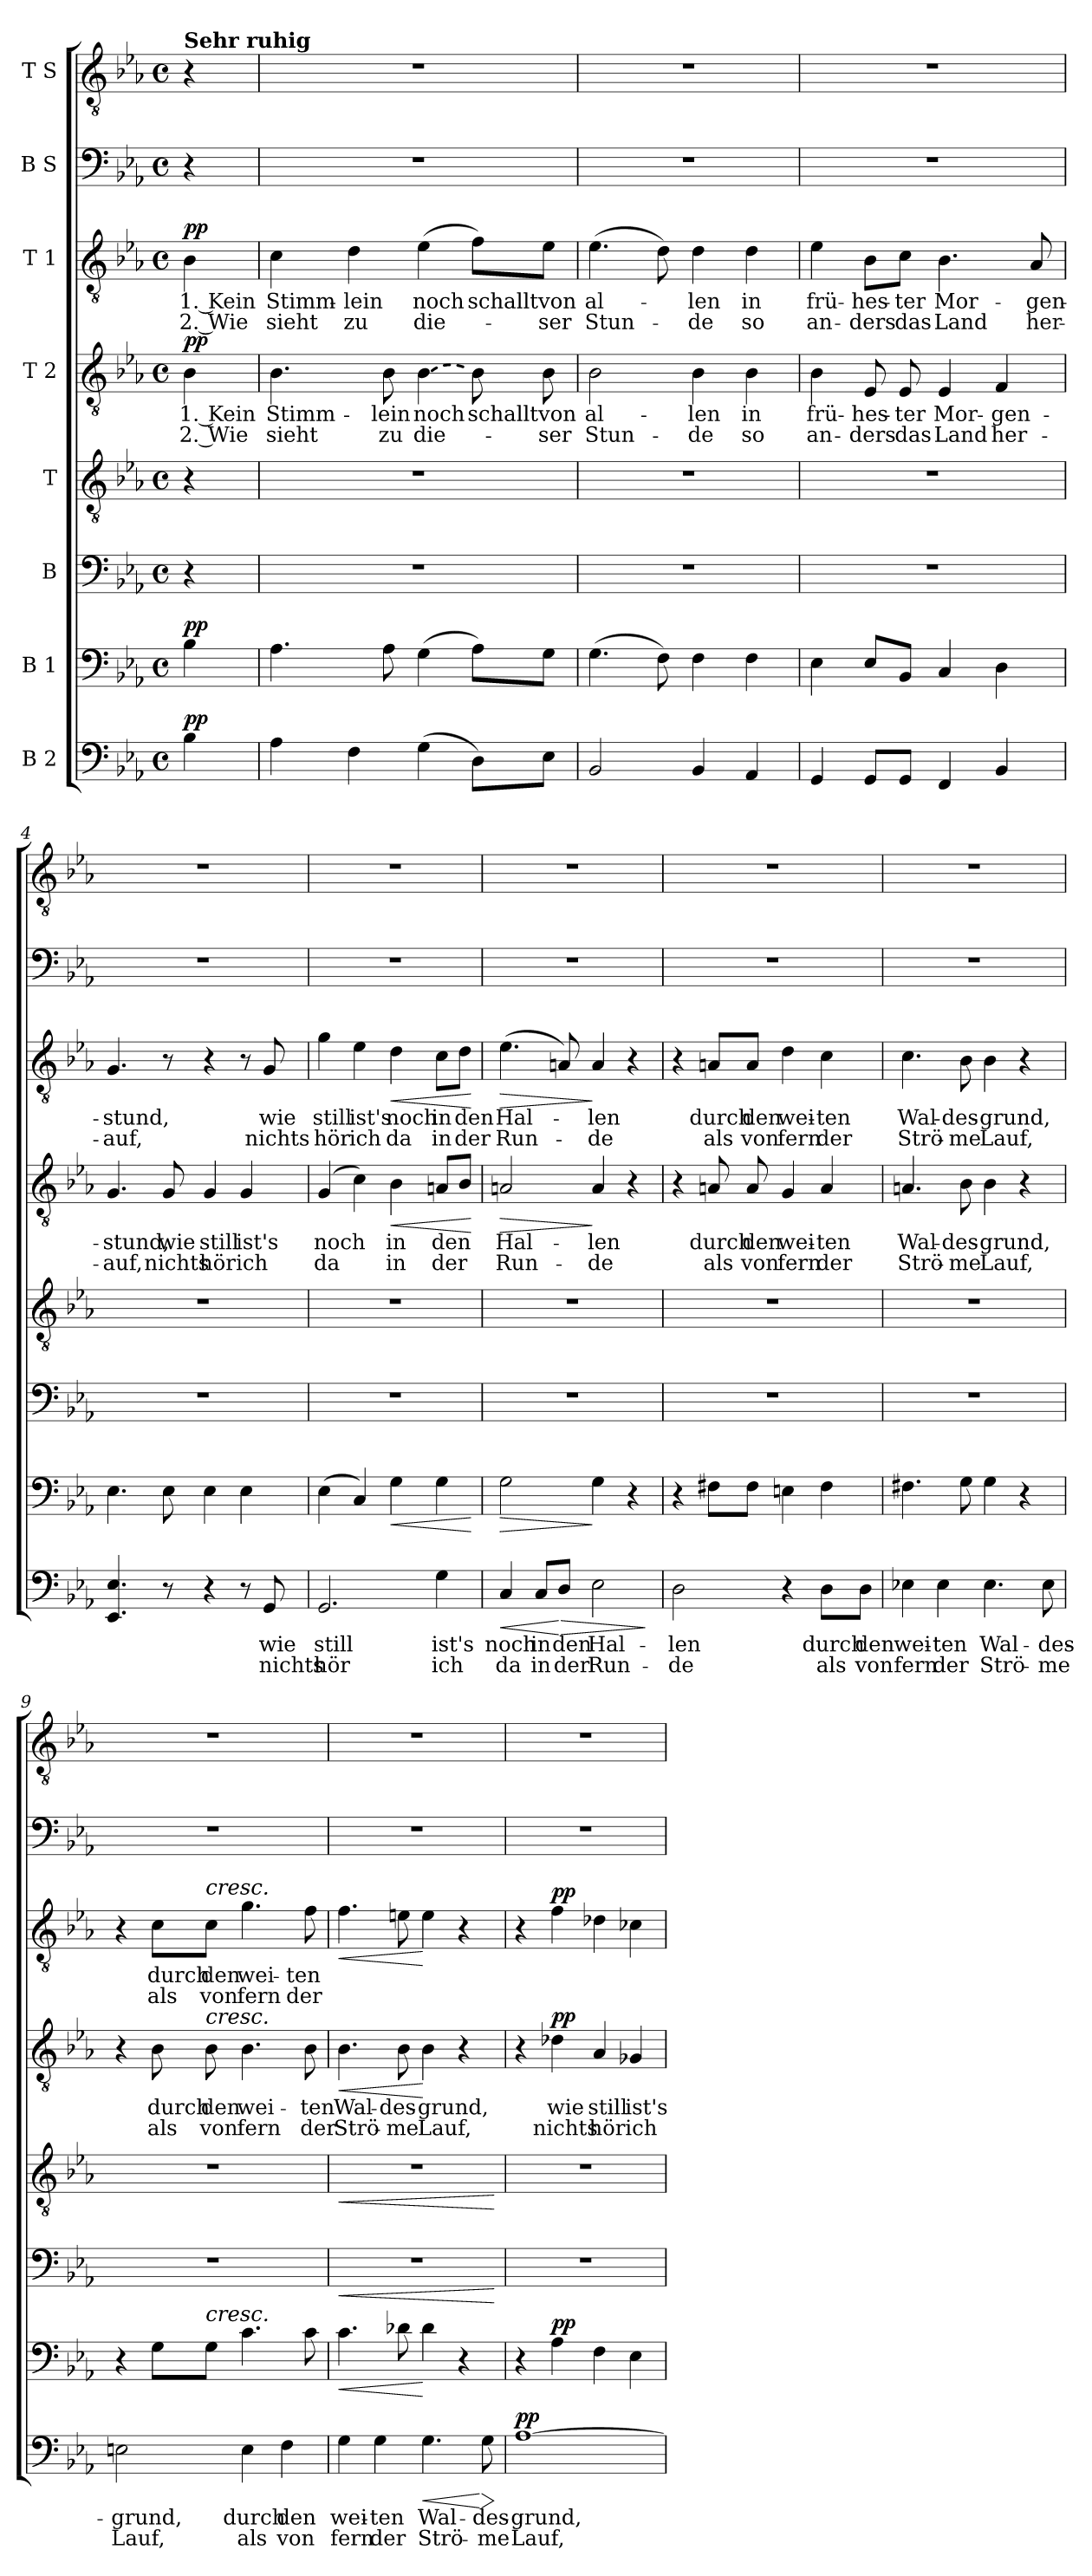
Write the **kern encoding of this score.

**kern	**text	**text	**dynam	**kern	**dynam	**kern	**dynam	**kern	**dynam	**kern	**text	**text	**dynam	**kern	**text	**text	**dynam	**kern	**kern
*part8	*part8	*part8	*part8	*part7	*part7	*part6	*part6	*part5	*part5	*part4	*part4	*part4	*part4	*part3	*part3	*part3	*part3	*part2	*part1
*staff8	*staff8	*staff8	*staff8	*staff7	*staff7	*staff6	*staff6	*staff5	*staff5	*staff4	*staff4	*staff4	*staff4	*staff3	*staff3	*staff3	*staff3	*staff2	*staff1
*I"B 2	*	*	*	*I"B 1	*	*I"B	*	*I"T	*	*I"T 2	*	*	*	*I"T 1	*	*	*	*I"B S	*I"T S
*clefF4	*	*	*	*clefF4	*	*clefF4	*	*clefGv2	*	*clefGv2	*	*	*	*clefGv2	*	*	*	*clefF4	*clefGv2
*k[b-e-a-]	*	*	*	*k[b-e-a-]	*	*k[b-e-a-]	*	*k[b-e-a-]	*	*k[b-e-a-]	*	*	*	*k[b-e-a-]	*	*	*	*k[b-e-a-]	*k[b-e-a-]
*M4/4	*	*	*	*M4/4	*	*M4/4	*	*M4/4	*	*M4/4	*	*	*	*M4/4	*	*	*	*M4/4	*M4/4
*met(c)	*	*	*	*met(c)	*	*met(c)	*	*met(c)	*	*met(c)	*	*	*	*met(c)	*	*	*	*met(c)	*met(c)
=	=	=	=	=	=	=	=	=	=	=	=	=	=	=	=	=	=	=	=
!	!	!	!	!	!	!	!	!	!	!	!	!	!	!	!	!	!	!	!LO:TX:a:B:t=Sehr ruhig
!	!	!	!LO:DY:a	!	!LO:DY:a	!	!	!	!	!	!LO:LY:b	!LO:LY:b	!LO:DY:a	!	!LO:LY:b	!LO:LY:b	!LO:DY:a	!	!
4B-\	.	.	pp	4B-\	pp	4r	.	4r	.	4B-\	1. Kein	2. Wie	pp	4B-\	1. Kein	2. Wie	pp	4r	4r
=1	=1	=1	=1	=1	=1	=1	=1	=1	=1	=1	=1	=1	=1	=1	=1	=1	=1	=1	=1
!	!	!	!	!	!	!	!	!	!	!	!LO:LY:b	!LO:LY:b	!	!	!LO:LY:b	!LO:LY:b	!	!	!
4A-\	.	.	.	4.A-\	.	1r	.	1r	.	4.B-\	Stimm-	sieht	.	4c\	Stimm-	sieht	.	1r	1r
!	!	!	!	!	!	!	!	!	!	!	!	!	!	!	!LO:LY:b	!LO:LY:b	!	!	!
4F\	.	.	.	.	.	.	.	.	.	.	.	.	.	4d\	-lein	zu	.	.	.
!	!	!	!	!	!	!	!	!	!	!	!LO:LY:b	!LO:LY:b	!	!	!	!	!	!	!
.	.	.	.	8A-\	.	.	.	.	.	8B-\	-lein	zu	.	.	.	.	.	.	.
!	!	!	!	!	!	!	!	!	!	!LO:T:dash	!LO:LY:b	!LO:LY:b	!	!	!LO:LY:b	!LO:LY:b	!	!	!
(4G\	.	.	.	(4G\	.	.	.	.	.	[4B-\	noch	die-	.	(4e-\	noch	die-	.	.	.
!	!	!	!	!	!	!	!	!	!	!	!LO:LY:b	!	!	!	!LO:LY:b	!	!	!	!
8D\L)	.	.	.	8A-\L)	.	.	.	.	.	8B-\]	schallt	.	.	8f\L)	schallt	.	.	.	.
!	!	!	!	!	!	!	!	!	!	!	!LO:LY:b	!LO:LY:b	!	!	!LO:LY:b	!LO:LY:b	!	!	!
8E-\J	.	.	.	8G\J	.	.	.	.	.	8B-\	von	-ser	.	8e-\J	von	-ser	.	.	.
=2	=2	=2	=2	=2	=2	=2	=2	=2	=2	=2	=2	=2	=2	=2	=2	=2	=2	=2	=2
!	!	!	!	!	!	!	!	!	!	!	!LO:LY:b	!LO:LY:b	!	!	!LO:LY:b	!LO:LY:b	!	!	!
2BB-/	.	.	.	(4.G\	.	1r	.	1r	.	2B-\	al-	Stun-	.	(4.e-\	al-	Stun-	.	1r	1r
.	.	.	.	8F\)	.	.	.	.	.	.	.	.	.	8d\)	.	.	.	.	.
!	!	!	!	!	!	!	!	!	!	!	!LO:LY:b	!LO:LY:b	!	!	!LO:LY:b	!LO:LY:b	!	!	!
4BB-/	.	.	.	4F\	.	.	.	.	.	4B-\	-len	-de	.	4d\	-len	-de	.	.	.
!	!	!	!	!	!	!	!	!	!	!	!LO:LY:b	!LO:LY:b	!	!	!LO:LY:b	!LO:LY:b	!	!	!
4AA-/	.	.	.	4F\	.	.	.	.	.	4B-\	in	so	.	4d\	in	so	.	.	.
=3	=3	=3	=3	=3	=3	=3	=3	=3	=3	=3	=3	=3	=3	=3	=3	=3	=3	=3	=3
!	!	!	!	!	!	!	!	!	!	!	!LO:LY:b	!LO:LY:b	!	!	!LO:LY:b	!LO:LY:b	!	!	!
4GG/	.	.	.	4E-\	.	1r	.	1r	.	4B-\	frü-	an-	.	4e-\	frü-	an-	.	1r	1r
!	!	!	!	!	!	!	!	!	!	!	!LO:LY:b	!LO:LY:b	!	!	!LO:LY:b	!LO:LY:b	!	!	!
8GG/L	.	.	.	8E-/L	.	.	.	.	.	8E-/	-hes-	-ders	.	8B-\L	-hes-	-ders	.	.	.
!	!	!	!	!	!	!	!	!	!	!	!LO:LY:b	!LO:LY:b	!	!	!LO:LY:b	!LO:LY:b	!	!	!
8GG/J	.	.	.	8BB-/J	.	.	.	.	.	8E-/	-ter	das	.	8c\J	-ter	das	.	.	.
!	!	!	!	!	!	!	!	!	!	!	!LO:LY:b	!LO:LY:b	!	!	!LO:LY:b	!LO:LY:b	!	!	!
4FF/	.	.	.	4C/	.	.	.	.	.	4E-/	Mor-	Land	.	4.B-\	Mor-	Land	.	.	.
!	!	!	!	!	!	!	!	!	!	!	!LO:LY:b	!LO:LY:b	!	!	!	!	!	!	!
4BB-/	.	.	.	4D\	.	.	.	.	.	4F/	-gen-	her-	.	.	.	.	.	.	.
!	!	!	!	!	!	!	!	!	!	!	!	!	!	!	!LO:LY:b	!LO:LY:b	!	!	!
.	.	.	.	.	.	.	.	.	.	.	.	.	.	8A-/	-gen-	her-	.	.	.
!!LO:LB:g=z
=4	=4	=4	=4	=4	=4	=4	=4	=4	=4	=4	=4	=4	=4	=4	=4	=4	=4	=4	=4
!	!	!	!	!	!	!	!	!	!	!	!LO:LY:b	!LO:LY:b	!	!	!LO:LY:b	!LO:LY:b	!	!	!
4.EE-/ 4.E-/	.	.	.	4.E-\	.	1r	.	1r	.	4.G/	-stund,	-auf,	.	4.G/	-stund,	-auf,	.	1r	1r
!	!	!	!	!	!	!	!	!	!	!	!LO:LY:b	!LO:LY:b	!	!	!	!	!	!	!
8r	.	.	.	8E-\	.	.	.	.	.	8G/	wie	nichts	.	8r	.	.	.	.	.
!	!	!	!	!	!	!	!	!	!	!	!LO:LY:b	!LO:LY:b	!	!	!	!	!	!	!
4r	.	.	.	4E-\	.	.	.	.	.	4G/	still	hör	.	4r	.	.	.	.	.
!	!	!	!	!	!	!	!	!	!	!	!LO:LY:b	!LO:LY:b	!	!	!	!	!	!	!
8r	.	.	.	4E-\	.	.	.	.	.	4G/	ist's	ich	.	8r	.	.	.	.	.
!	!LO:LY:b	!LO:LY:b	!	!	!	!	!	!	!	!	!	!	!	!	!LO:LY:b	!LO:LY:b	!	!	!
8GG/	wie	nichts	.	.	.	.	.	.	.	.	.	.	.	8G/	wie	nichts	.	.	.
=5	=5	=5	=5	=5	=5	=5	=5	=5	=5	=5	=5	=5	=5	=5	=5	=5	=5	=5	=5
!	!LO:LY:b	!LO:LY:b	!	!	!	!	!	!	!	!	!LO:LY:b	!LO:LY:b	!	!	!LO:LY:b	!LO:LY:b	!	!	!
2.GG/	still	hör	.	(4E-\	.	1r	.	1r	.	(4G/	noch	da	.	4g\	still	hör	.	1r	1r
!	!	!	!	!	!	!	!	!	!	!	!	!	!	!	!LO:LY:b	!LO:LY:b	!	!	!
.	.	.	.	4C/)	.	.	.	.	.	4c\)	.	.	.	4e-\	ist's	ich	.	.	.
!	!	!	!	!	!LO:HP:b	!	!	!	!	!	!LO:LY:b	!LO:LY:b	!LO:HP:b	!	!LO:LY:b	!LO:LY:b	!LO:HP:b	!	!
.	.	.	.	4G\	<	.	.	.	.	4B-\	in	in	<	4d\	noch	da	<	.	.
!	!LO:LY:b	!LO:LY:b	!	!	!	!	!	!	!	!	!LO:LY:b	!LO:LY:b	!	!	!LO:LY:b	!LO:LY:b	!	!	!
4G\	ist's	ich	.	4G\	.	.	.	.	.	8An/L	den	der	.	8c\L	in	in	.	.	.
!	!	!	!	!	!	!	!	!	!	!	!	!	!	!	!LO:LY:b	!LO:LY:b	!	!	!
.	.	.	.	.	.	.	.	.	.	8B-/J	.	.	.	8d\J	den	der	.	.	.
.	.	.	.	.	[	.	.	.	.	.	.	.	[	.	.	.	[	.	.
=6	=6	=6	=6	=6	=6	=6	=6	=6	=6	=6	=6	=6	=6	=6	=6	=6	=6	=6	=6
!	!LO:LY:b	!LO:LY:b	!LO:HP:b	!	!LO:HP:b	!	!	!	!	!	!LO:LY:b	!LO:LY:b	!LO:HP:b	!	!LO:LY:b	!LO:LY:b	!LO:HP:b	!	!
4C/	noch	da	<	2G\	>	1r	.	1r	.	2An/	Hal-	Run-	>	(4.e-\	Hal-	Run-	>	1r	1r
!	!LO:LY:b	!LO:LY:b	!	!	!	!	!	!	!	!	!	!	!	!	!	!	!	!	!
8C/L	in	in	.	.	.	.	.	.	.	.	.	.	.	.	.	.	.	.	.
!	!LO:LY:b	!LO:LY:b	!LO:HP:n=1:b	!	!	!	!	!	!	!	!	!	!	!	!	!	!	!	!
8D/J	den	der	[ >	.	.	.	.	.	.	.	.	.	.	8An/)	.	.	.	.	.
!	!LO:LY:b	!LO:LY:b	!	!	!	!	!	!	!	!	!LO:LY:b	!LO:LY:b	!	!	!LO:LY:b	!LO:LY:b	!	!	!
2E-\	Hal-	Run-	.	4G\	]	.	.	.	.	4A/	-len	-de	]	4A/	-len	-de	]	.	.
.	.	.	.	4r	.	.	.	.	.	4r	.	.	.	4r	.	.	.	.	.
.	.	.	]	.	.	.	.	.	.	.	.	.	.	.	.	.	.	.	.
!!LO:LB:g=z
=7	=7	=7	=7	=7	=7	=7	=7	=7	=7	=7	=7	=7	=7	=7	=7	=7	=7	=7	=7
!	!LO:LY:b	!LO:LY:b	!	!	!	!	!	!	!	!	!	!	!	!	!	!	!	!	!
2D\	-len	-de	.	4r	.	1r	.	1r	.	4r	.	.	.	4r	.	.	.	1r	1r
!	!	!	!	!	!	!	!	!	!	!	!LO:LY:b	!LO:LY:b	!	!	!LO:LY:b	!LO:LY:b	!	!	!
.	.	.	.	8F#X\L	.	.	.	.	.	8An/	durch	als	.	8An/L	durch	als	.	.	.
!	!	!	!	!	!	!	!	!	!	!	!LO:LY:b	!LO:LY:b	!	!	!LO:LY:b	!LO:LY:b	!	!	!
.	.	.	.	8F#\J	.	.	.	.	.	8A/	den	von	.	8A/J	den	von	.	.	.
!	!	!	!	!	!	!	!	!	!	!	!LO:LY:b	!LO:LY:b	!	!	!LO:LY:b	!LO:LY:b	!	!	!
4r	.	.	.	4En\	.	.	.	.	.	4G/	wei-	fern	.	4d\	wei-	fern	.	.	.
!	!LO:LY:b	!LO:LY:b	!	!	!	!	!	!	!	!	!LO:LY:b	!LO:LY:b	!	!	!LO:LY:b	!LO:LY:b	!	!	!
8D\L	durch	als	.	4F#\	.	.	.	.	.	4A/	-ten	der	.	4c\	-ten	der	.	.	.
!	!LO:LY:b	!LO:LY:b	!	!	!	!	!	!	!	!	!	!	!	!	!	!	!	!	!
8D\J	den	von	.	.	.	.	.	.	.	.	.	.	.	.	.	.	.	.	.
=8	=8	=8	=8	=8	=8	=8	=8	=8	=8	=8	=8	=8	=8	=8	=8	=8	=8	=8	=8
!	!LO:LY:b	!LO:LY:b	!	!	!	!	!	!	!	!	!LO:LY:b	!LO:LY:b	!	!	!LO:LY:b	!LO:LY:b	!	!	!
4E-X\	wei-	fern	.	4.F#X\	.	1r	.	1r	.	4.An/	Wal-	Strö-	.	4.c\	Wal-	Strö-	.	1r	1r
!	!LO:LY:b	!LO:LY:b	!	!	!	!	!	!	!	!	!	!	!	!	!	!	!	!	!
4E-\	-ten	der	.	.	.	.	.	.	.	.	.	.	.	.	.	.	.	.	.
!	!	!	!	!	!	!	!	!	!	!	!LO:LY:b	!LO:LY:b	!	!	!LO:LY:b	!LO:LY:b	!	!	!
.	.	.	.	8G\	.	.	.	.	.	8B-\	-des-	-me	.	8B-\	-des-	-me	.	.	.
!	!LO:LY:b	!LO:LY:b	!	!	!	!	!	!	!	!	!LO:LY:b	!LO:LY:b	!	!	!LO:LY:b	!LO:LY:b	!	!	!
4.E-\	Wal-	Strö-	.	4G\	.	.	.	.	.	4B-\	-grund,	Lauf,	.	4B-\	-grund,	Lauf,	.	.	.
.	.	.	.	4r	.	.	.	.	.	4r	.	.	.	4r	.	.	.	.	.
!	!LO:LY:b	!LO:LY:b	!	!	!	!	!	!	!	!	!	!	!	!	!	!	!	!	!
8E-\	-des-	-me	.	.	.	.	.	.	.	.	.	.	.	.	.	.	.	.	.
=9	=9	=9	=9	=9	=9	=9	=9	=9	=9	=9	=9	=9	=9	=9	=9	=9	=9	=9	=9
!	!LO:LY:b	!LO:LY:b	!	!	!	!	!	!	!	!	!	!	!	!	!	!	!	!	!
2En\	-grund,	Lauf,	.	4r	.	1r	.	1r	.	4r	.	.	.	4r	.	.	.	1r	1r
!	!	!	!	!	!	!	!	!	!	!	!LO:LY:b	!LO:LY:b	!	!	!LO:LY:b	!LO:LY:b	!	!	!
.	.	.	.	8G\L	.	.	.	.	.	8B-\	durch	als	.	8c\L	durch	als	.	.	.
!	!	!	!	!	!	!	!	!	!	!	!	!	!	!LO:TX:a:i:t=cresc.	!	!	!	!	!
!	!	!	!	!	!	!	!	!	!	!LO:TX:a:i:t=cresc.	!	!	!	!	!	!	!	!	!
!	!	!	!	!LO:TX:a:i:t=cresc.	!	!	!	!	!	!	!	!	!	!	!	!	!	!	!
!	!	!	!	!	!	!	!	!	!	!	!LO:LY:b	!LO:LY:b	!	!	!LO:LY:b	!LO:LY:b	!	!	!
.	.	.	.	8G\J	.	.	.	.	.	8B-\	den	von	.	8c\J	den	von	.	.	.
!	!LO:LY:b	!LO:LY:b	!	!	!	!	!	!	!	!	!LO:LY:b	!LO:LY:b	!	!	!LO:LY:b	!LO:LY:b	!	!	!
4E\	durch	als	.	4.c\	.	.	.	.	.	4.B-\	wei-	fern	.	4.g\	wei-	fern	.	.	.
!	!LO:LY:b	!LO:LY:b	!	!	!	!	!	!	!	!	!	!	!	!	!	!	!	!	!
4F\	den	von	.	.	.	.	.	.	.	.	.	.	.	.	.	.	.	.	.
!	!	!	!	!	!	!	!	!	!	!	!LO:LY:b	!LO:LY:b	!	!	!LO:LY:b	!LO:LY:b	!	!	!
.	.	.	.	8c\	.	.	.	.	.	8B-\	-ten	der	.	8f\	-ten	der	.	.	.
!!LO:PB:g=z
=10	=10	=10	=10	=10	=10	=10	=10	=10	=10	=10	=10	=10	=10	=10	=10	=10	=10	=10	=10
!	!LO:LY:b	!LO:LY:b	!	!	!LO:HP:b	!	!LO:HP:b	!	!LO:HP:b	!	!LO:LY:b	!LO:LY:b	!LO:HP:b	!	!	!	!LO:HP:b	!	!
4G\	wei-	fern	.	4.c\	<	1r	<	1r	<	4.B-\	Wal-	Strö-	<	4.f\	.	.	<	1r	1r
!	!LO:LY:b	!LO:LY:b	!	!	!	!	!	!	!	!	!	!	!	!	!	!	!	!	!
4G\	-ten	der	.	.	.	.	.	.	.	.	.	.	.	.	.	.	.	.	.
!	!	!	!	!	!	!	!	!	!	!	!LO:LY:b	!LO:LY:b	!	!	!	!	!	!	!
.	.	.	.	8d-X\	.	.	.	.	.	8B-\	-des-	-me	.	8en\	.	.	.	.	.
!	!LO:LY:b	!LO:LY:b	!LO:HP:b	!	!	!	!	!	!	!	!LO:LY:b	!LO:LY:b	!	!	!	!	!	!	!
4.G\	Wal-	Strö-	<	4d-\	[	.	.	.	.	4B-\	-grund,	Lauf,	[	4e\	.	.	[	.	.
.	.	.	.	4r	.	.	.	.	.	4r	.	.	.	4r	.	.	.	.	.
!	!LO:LY:b	!LO:LY:b	!LO:HP:n=1:b	!	!	!	!	!	!	!	!	!	!	!	!	!	!	!	!
8G\	-des-	-me	[ >	.	.	.	.	.	.	.	.	.	.	.	.	.	.	.	.
.	.	.	]	.	.	.	[	.	[	.	.	.	.	.	.	.	.	.	.
=11	=11	=11	=11	=11	=11	=11	=11	=11	=11	=11	=11	=11	=11	=11	=11	=11	=11	=11	=11
!	!LO:LY:b	!LO:LY:b	!LO:DY:a	!	!	!	!	!	!	!	!	!	!	!	!	!	!	!	!
[1A-	-grund,	Lauf,	pp	4r	.	1r	.	1r	.	4r	.	.	.	4r	.	.	.	1r	1r
!	!	!	!	!	!LO:DY:a	!	!	!	!	!	!LO:LY:b	!LO:LY:b	!LO:DY:a	!	!	!	!LO:DY:a	!	!
.	.	.	.	4A-\	pp	.	.	.	.	4d-X\	wie	nichts	pp	4f\	.	.	pp	.	.
!	!	!	!	!	!	!	!	!	!	!	!LO:LY:b	!LO:LY:b	!	!	!	!	!	!	!
.	.	.	.	4F\	.	.	.	.	.	4A-/	still	hör	.	4d-X\	.	.	.	.	.
!	!	!	!	!	!	!	!	!	!	!	!LO:LY:b	!LO:LY:b	!	!	!	!	!	!	!
.	.	.	.	4E-\	.	.	.	.	.	4G-X/	ist's	ich	.	4c-X\	.	.	.	.	.
=	=	=	=	=	=	=	=	=	=	=	=	=	=	=	=	=	=	=	=
*-	*-	*-	*-	*-	*-	*-	*-	*-	*-	*-	*-	*-	*-	*-	*-	*-	*-	*-	*-
